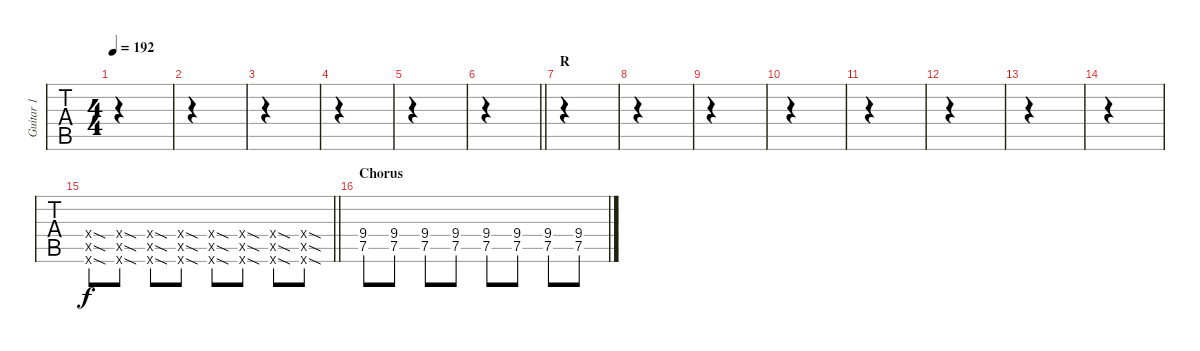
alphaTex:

\track ("Guitar 1" "Guitar 1") {instrument distortionguitar}
\staff {tabs}
\tuning (E4 B3 G3 D3 A2 E2) {hide}
\ts (4 4)
\tempo 192
\clef g2
\ks c
|
|
|
|
|
\barLineRight lightlight
|
\section ("" "R")
|
|
|
|
|
|
|
|
\barLineRight lightlight
(12.4{sod x} 12.5{sod x} 12.6{sod x}).8 (11.4{sod x} 11.5{sod x} 11.6{sod x}).8 (10.4{sod x} 10.5{sod x} 10.6{sod x}).8 (9.4{sod x} 9.5{sod x} 9.6{sod x}).8 (8.4{sod x} 8.5{sod x} 8.6{sod x}).8 (7.4{sod x} 7.5{sod x} 7.6{sod x}).8 (6.4{sod x} 6.5{sod x} 6.6{sod x}).8 (5.4{sod x} 5.5{sod x} 5.6{sod x}).8 |
\section ("" "Chorus")
(9.4 7.5).8 (9.4 7.5).8 (9.4 7.5).8 (9.4 7.5).8 (9.4 7.5).8 (9.4 7.5).8 (9.4 7.5).8 (9.4 7.5).8
